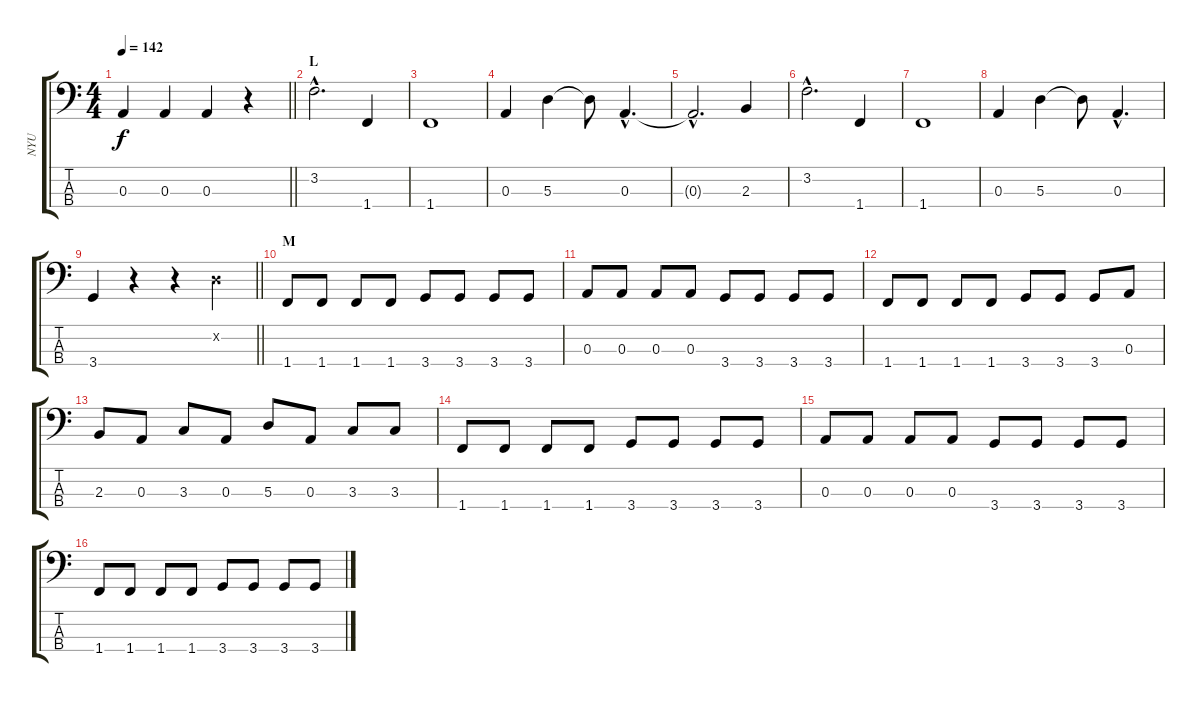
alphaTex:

\track ("NYU" "NYU") {instrument electricbasspick}
\staff {score tabs}
\tuning (G2 D2 A1 E1) {hide}
\ts (4 4)
\tempo 142
\clef f4
\barLineRight lightlight
\ks c
0.3.4{dy f} 0.3.4 0.3.4 r.4 |
\section ("" "L")
3.2{hac}.2{d} 1.4.4 |
1.4.1 |
0.3.4 5.3.4 5.3{t}.8 0.3{hac}.4{d} |
0.3{hac t}.2{d} 2.3.4 |
3.2{hac}.2{d} 1.4.4 |
1.4.1 |
0.3.4 5.3.4 5.3{t}.8 0.3{hac}.4{d} |
\barLineRight lightlight
3.4.4 r.4 r.4 0.2{x}.4 |
\section ("" "M")
1.4.8 1.4.8 1.4.8 1.4.8 3.4.8 3.4.8 3.4.8 3.4.8 |
0.3.8 0.3.8 0.3.8 0.3.8 3.4.8 3.4.8 3.4.8 3.4.8 |
1.4.8 1.4.8 1.4.8 1.4.8 3.4.8 3.4.8 3.4.8 0.3.8 |
2.3.8 0.3.8 3.3.8 0.3.8 5.3.8 0.3.8 3.3.8 3.3.8 |
1.4.8 1.4.8 1.4.8 1.4.8 3.4.8 3.4.8 3.4.8 3.4.8 |
0.3.8 0.3.8 0.3.8 0.3.8 3.4.8 3.4.8 3.4.8 3.4.8 |
1.4.8 1.4.8 1.4.8 1.4.8 3.4.8 3.4.8 3.4.8 3.4.8
